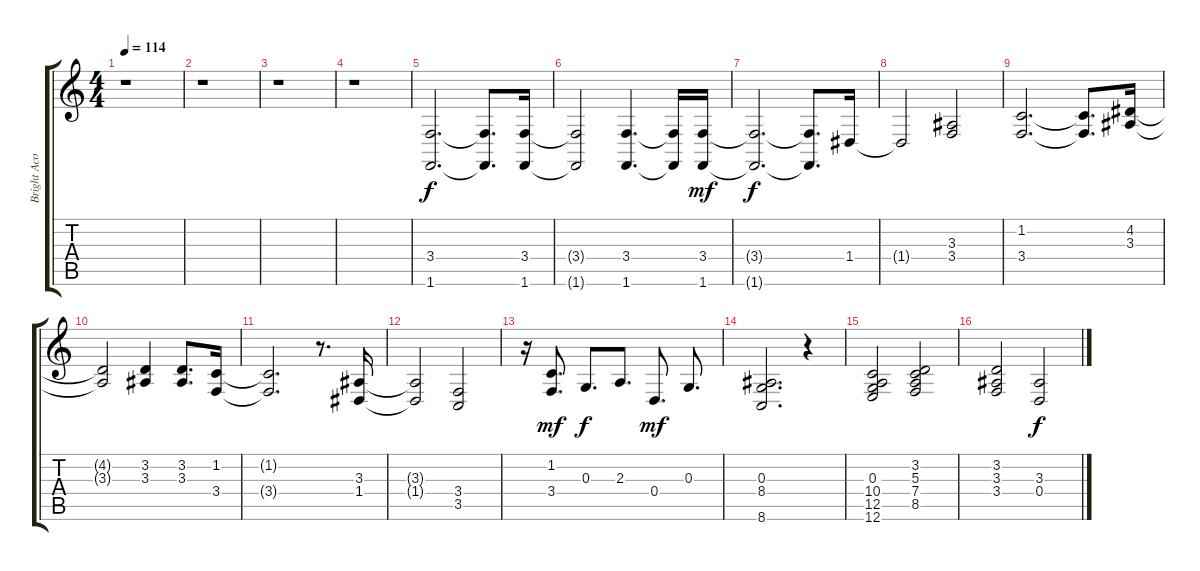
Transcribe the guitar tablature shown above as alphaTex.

\track ("Bright Acoustic Piano" "Bright Aco") {instrument brightacousticpiano}
\staff {score tabs}
\tuning (E4 B3 G3 D3 A2 E2) {hide}
\ts (4 4)
\tempo 114
\clef g2
\ks c
r.1{dy f instrument brightacousticpiano} |
r.1 |
r.1 |
r.1 |
(3.4 1.6).2{d instrument brightacousticpiano} (3.4{t} 1.6{t}).8{d} (3.4 1.6).16 |
(3.4{t} 1.6{t}).2 (3.4 1.6).4{d} (3.4{t} 1.6{t}).16 (3.4 1.6).16{dy mf} |
(3.4{t} 1.6{t}).2{d dy f} (3.4{t} 1.6{t}).8{d} 1.4.16 |
1.4{t}.2 (3.3 3.4).2 |
(1.2 3.4).2{d} (1.2{t} 3.4{t}).8{d} (4.2 3.3).16 |
(4.2{t} 3.3{t}).2 (3.2 3.3).4 (3.2 3.3).8{d} (1.2 3.4).16 |
(1.2{t} 3.4{t}).2{d} r.8{d} (3.3 1.4).16 |
(3.3{t} 1.4{t}).2 (3.4 3.5).2 |
r.16 (1.2 3.4).8{d dy mf} 0.3.8{d dy f} 2.3.8{d} 0.4.8{d dy mf} 0.3.8{d} |
(0.3 8.4 8.6).2{d} r.4 |
(0.3 10.4 12.5 12.6).2 (3.2 5.3 7.4 8.5).2 |
(3.2 3.3 3.4).2 (3.3 0.4).2{dy f}
